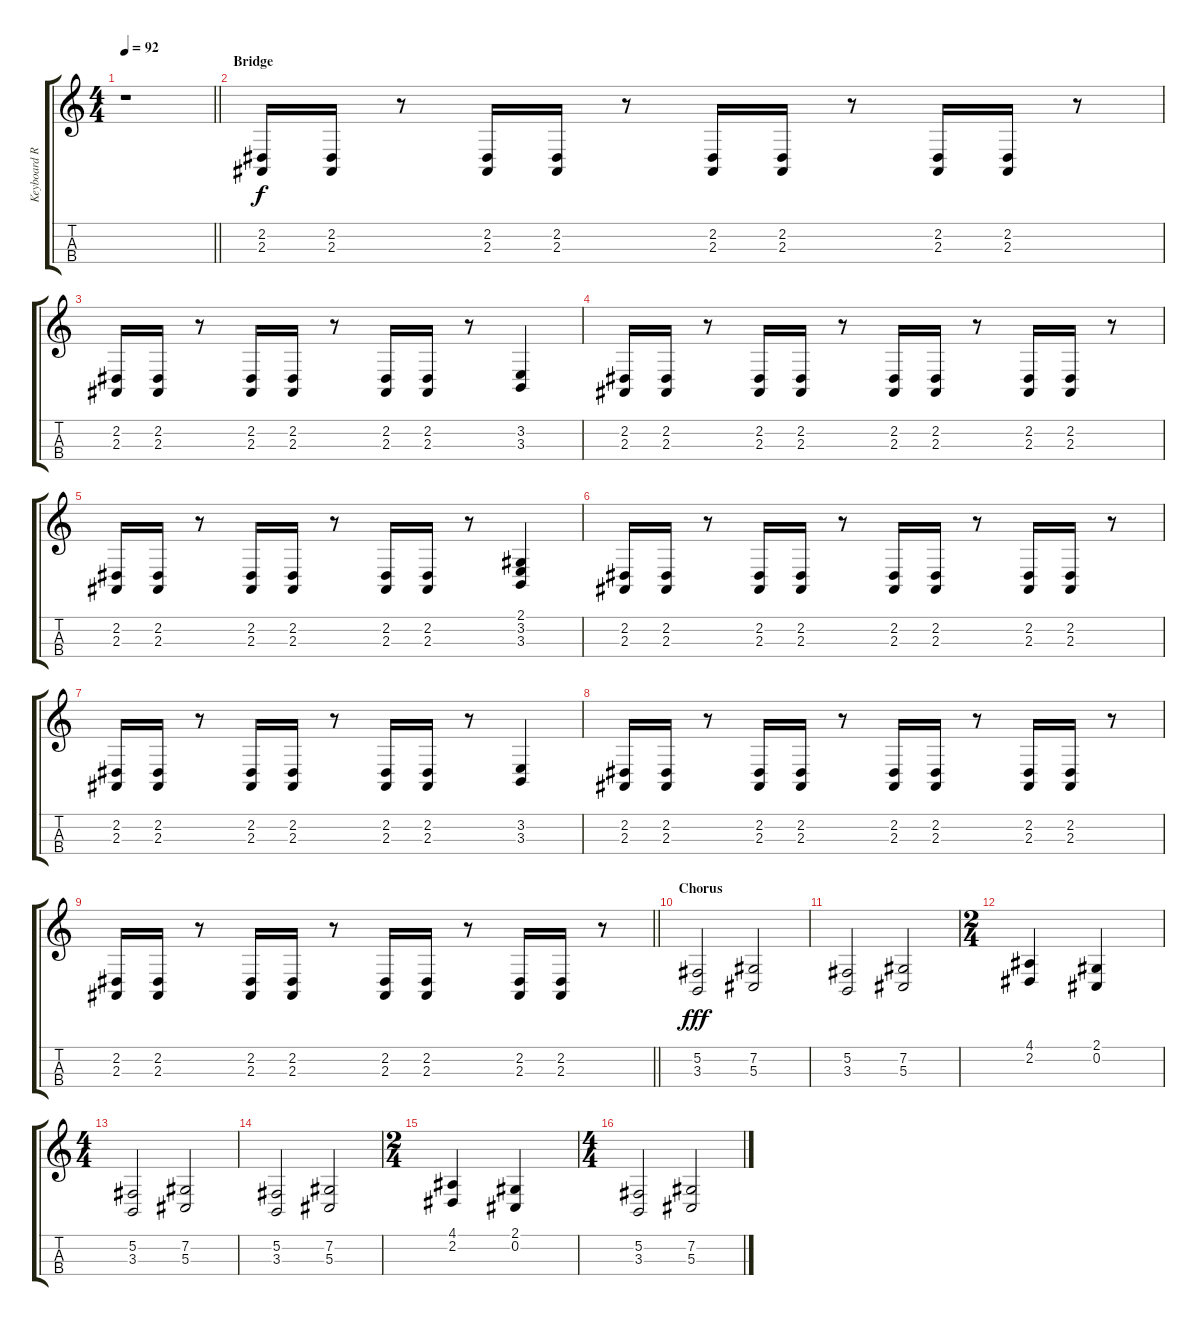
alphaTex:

\track ("Keyboard Rythm II" "Keyboard R") {instrument stringensemble2}
\staff {score tabs}
\tuning (Gb3 Db3 Ab2 B1) {hide}
\ts (4 4)
\tempo 92
\clef g2
\barLineRight lightlight
\ks c
r.1{dy fff} |
\section ("" "Bridge")
(2.2 2.3).16{dy f volume 11 balance 8 instrument stringensemble1} (2.2 2.3).16 r.8 (2.2 2.3).16 (2.2 2.3).16 r.8 (2.2 2.3).16 (2.2 2.3).16 r.8 (2.2 2.3).16 (2.2 2.3).16 r.8 |
(2.2 2.3).16 (2.2 2.3).16 r.8 (2.2 2.3).16 (2.2 2.3).16 r.8 (2.2 2.3).16 (2.2 2.3).16 r.8 (3.2 3.3).4 |
(2.2 2.3).16 (2.2 2.3).16 r.8 (2.2 2.3).16 (2.2 2.3).16 r.8 (2.2 2.3).16 (2.2 2.3).16 r.8 (2.2 2.3).16 (2.2 2.3).16 r.8 |
(2.2 2.3).16 (2.2 2.3).16 r.8 (2.2 2.3).16 (2.2 2.3).16 r.8 (2.2 2.3).16 (2.2 2.3).16 r.8 (2.1 3.2 3.3).4 |
(2.2 2.3).16 (2.2 2.3).16 r.8 (2.2 2.3).16 (2.2 2.3).16 r.8 (2.2 2.3).16 (2.2 2.3).16 r.8 (2.2 2.3).16 (2.2 2.3).16 r.8 |
(2.2 2.3).16 (2.2 2.3).16 r.8 (2.2 2.3).16 (2.2 2.3).16 r.8 (2.2 2.3).16 (2.2 2.3).16 r.8 (3.2 3.3).4 |
(2.2 2.3).16 (2.2 2.3).16 r.8 (2.2 2.3).16 (2.2 2.3).16 r.8 (2.2 2.3).16 (2.2 2.3).16 r.8 (2.2 2.3).16 (2.2 2.3).16 r.8 |
\barLineRight lightlight
(2.2 2.3).16 (2.2 2.3).16 r.8 (2.2 2.3).16 (2.2 2.3).16 r.8 (2.2 2.3).16 (2.2 2.3).16 r.8 (2.2 2.3).16 (2.2 2.3).16 r.8 |
\section ("" "Chorus")
(5.2 3.3).2{dy fff volume 4 balance 8 instrument stringensemble2} (7.2 5.3).2 |
(5.2 3.3).2 (7.2 5.3).2 |
\ts (2 4)
(4.1 2.2).4 (2.1 0.2).4 |
\ts (4 4)
(5.2 3.3).2 (7.2 5.3).2 |
(5.2 3.3).2 (7.2 5.3).2 |
\ts (2 4)
(4.1 2.2).4 (2.1 0.2).4 |
\ts (4 4)
(5.2 3.3).2 (7.2 5.3).2
